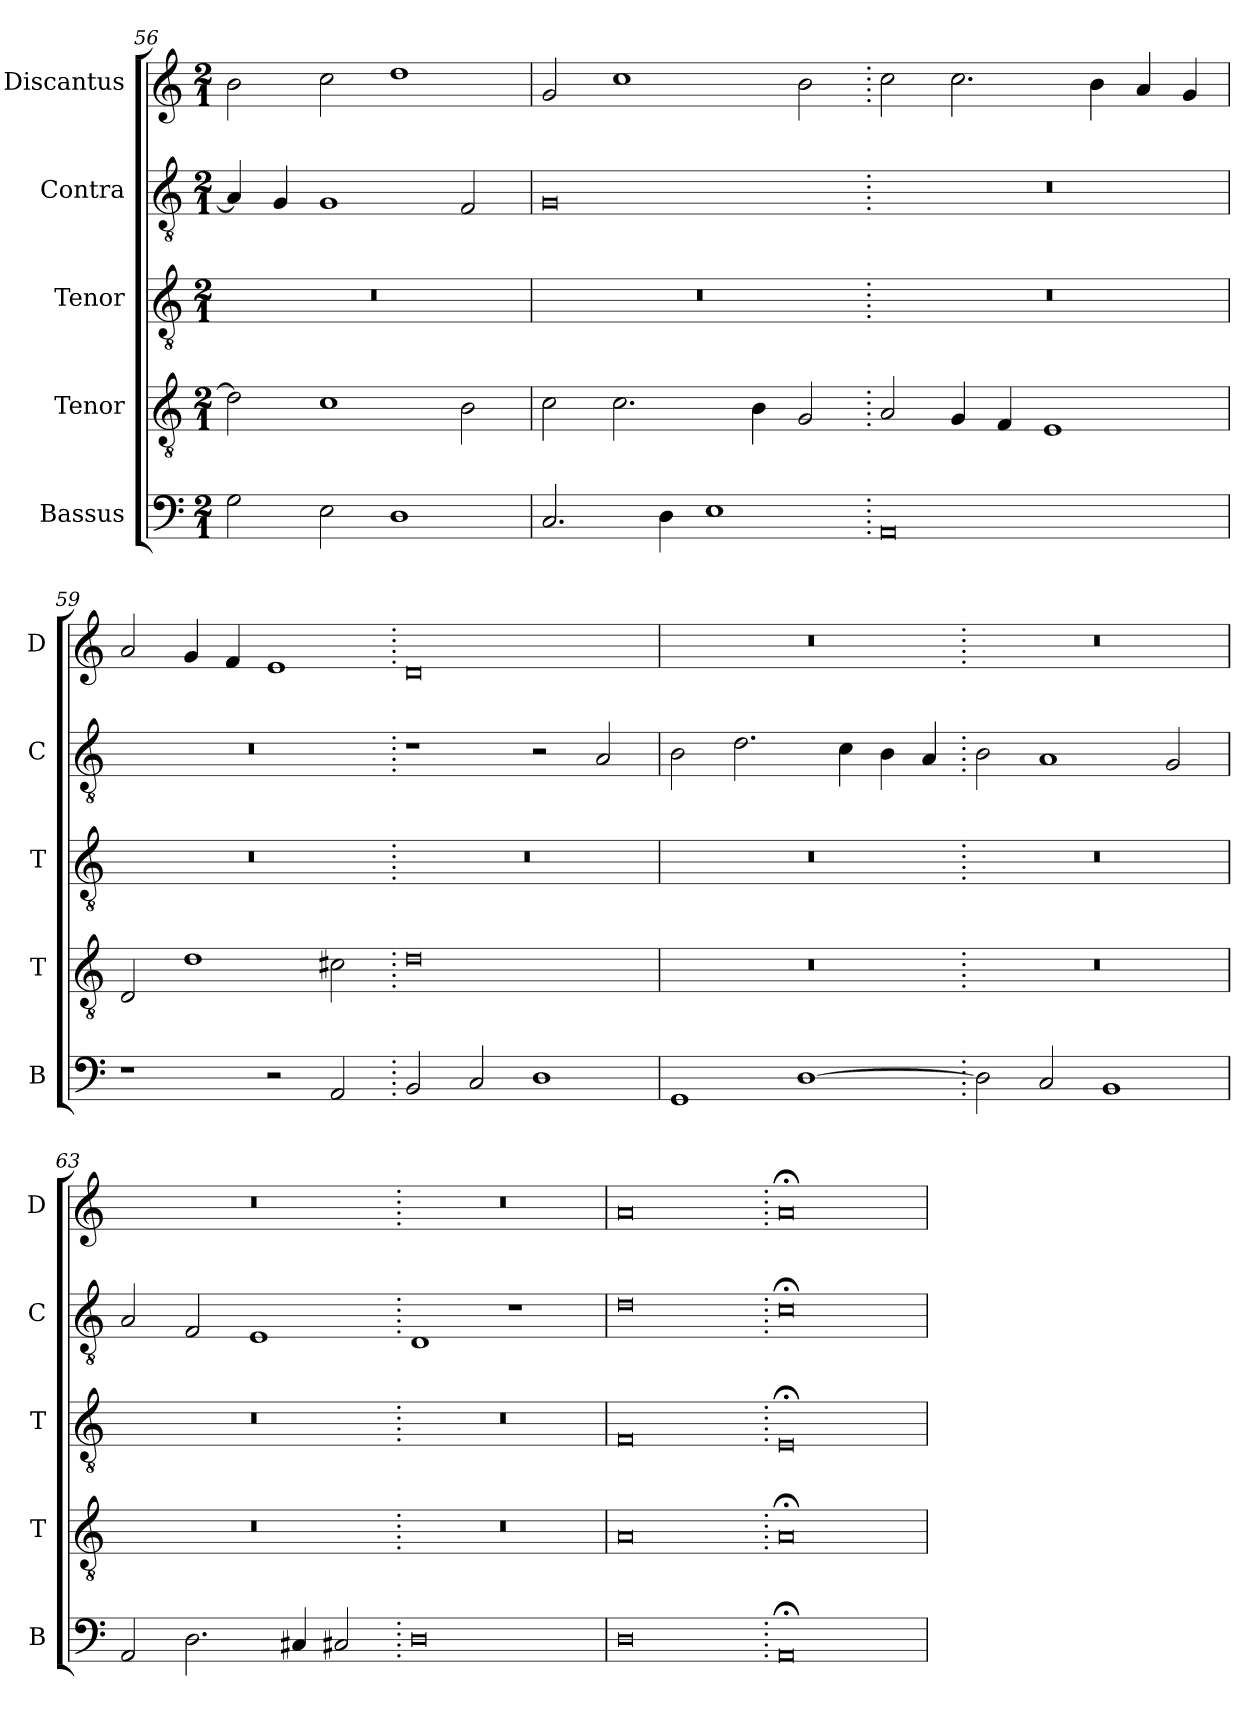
**kern	**kern	**kern	**kern	**kern
*part5	*part4	*part3	*part2	*part1
*staff5	*staff4	*staff3	*staff2	*staff1
*I"Bassus	*I"Tenor	*I"Tenor	*I"Contra	*I"Discantus
*I'B	*I'T	*I'T	*I'C	*I'D
*clefF4	*clefGv2	*clefGv2	*clefGv2	*clefG2
*k[]	*k[]	*k[]	*k[]	*k[]
*M2/1	*M2/1	*M2/1	*M2/1	*M2/1
=56	=56	=56	=56	=56
2G\	2d\]	0r	4A/]	2b\
.	.	.	4G/	.
2E\	1c	.	1G	2cc\
1D	.	.	.	1dd
.	2B\	.	2F/	.
=57	=57	=57	=57	=57
2.C/	2c\	0r	0G	2g/
.	2.c\	.	.	1cc
4D\	.	.	.	.
1E	.	.	.	.
.	4B\	.	.	.
.	2G/	.	.	2b\
=58.	=58.	=58.	=58.	=58.
0AA	2A/	0r	0r	2cc\
.	4G/	.	.	2.cc\
.	4F/	.	.	.
.	1E	.	.	.
.	.	.	.	4b\
.	.	.	.	4a/
.	.	.	.	4g/
=59	=59	=59	=59	=59
1r	2D/	0r	0r	2a/
.	1d	.	.	4g/
.	.	.	.	4f/
2r	.	.	.	1e
2AA/	2c#X\	.	.	.
=60.	=60.	=60.	=60.	=60.
2BB/	0d	0r	1r	0d
2C/	.	.	.	.
1D	.	.	2r	.
.	.	.	2A/	.
=61	=61	=61	=61	=61
1GG	0r	0r	2B\	0r
.	.	.	2.d\	.
[1D	.	.	.	.
.	.	.	4c\	.
.	.	.	4B\	.
.	.	.	4A/	.
=62.	=62.	=62.	=62.	=62.
2D\]	0r	0r	2B\	0r
2C/	.	.	1A	.
1BB	.	.	.	.
.	.	.	2G/	.
=63	=63	=63	=63	=63
2AA/	0r	0r	2A/	0r
2.D\	.	.	2F/	.
.	.	.	1E	.
4C#X/	.	.	.	.
2C#X/	.	.	.	.
=64.	=64.	=64.	=64.	=64.
0D	0r	0r	1D	0r
.	.	.	1r	.
=65	=65	=65	=65	=65
0D	0A	0F	0d	0a
=66.	=66.	=66.	=66.	=66.
0AA;<	0A;<	0E;<	0c;<	0a;<
=	=	=	=	=
*-	*-	*-	*-	*-
